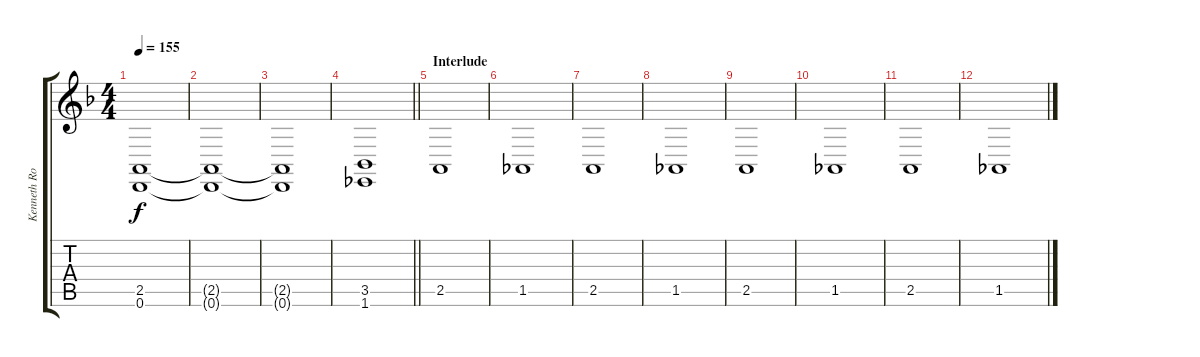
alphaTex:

\track ("Kenneth Roos" "Kenneth Ro") {instrument pad2warm}
\staff {score tabs}
\tuning (D4 A3 F3 C3 G2 D2) {hide}
\ts (4 4)
\tempo 155
\clef g2
\ks dminor
(2.5 0.6).1{dy f} |
(2.5{t} 0.6{t}).1 |
(2.5{t} 0.6{t}).1 |
\barLineRight lightlight
(3.5 1.6).1 |
\section ("" "Interlude")
2.5.1 |
1.5.1 |
2.5.1 |
1.5.1 |
2.5.1 |
1.5.1 |
2.5.1 |
1.5.1
